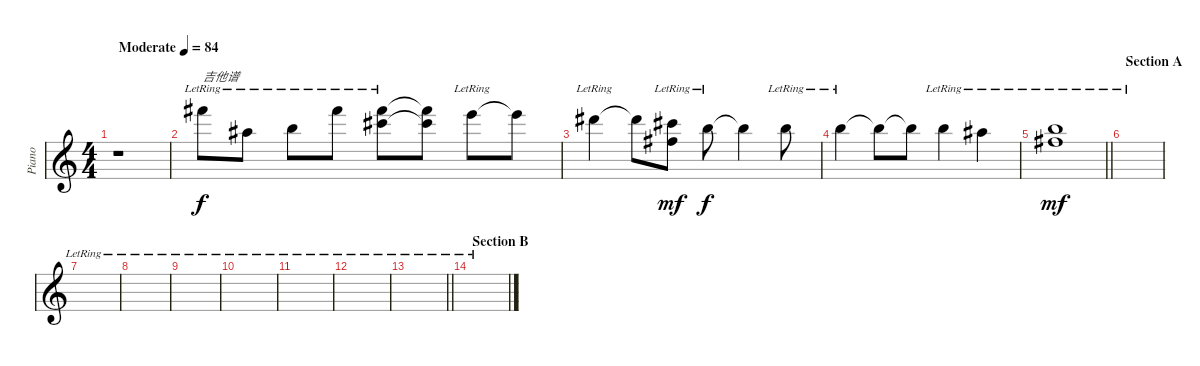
\track ("Piano" "Piano") {instrument brightacousticpiano}
\staff {score}
\tuning (E6 B5 G5 D5 A4 E4) {hide}
\ts (4 4)
\tempo (84 "Moderate")
\clef g2
\ks c
r.1{dy f instrument brightacousticpiano} |
2.1{lr}.8{txt "吉他谱"} 3.3{lr}.8 0.2{lr}.8 2.1{lr}.8 (2.1{lr} 2.2).8 (2.1{t} 2.2{t}).8 0.1{lr}.8 0.1{t}.8 |
4.2{lr}.4 4.2{t}.8 (2.2{lr} 4.4{lr}).8{dy mf} 0.2{lr}.8{dy f} 0.2{t}.4 0.2{lr}.8 |
0.2{lr}.4 0.2{t}.8 0.2{t}.8 0.2{lr}.4 3.3{lr}.4 |
\barLineRight lightlight
(0.2{lr} 4.4).1{dy mf} |
\section ("" "Section A")
|
|
|
|
|
|
|
\barLineRight lightlight
|
\section ("" "Section B")
